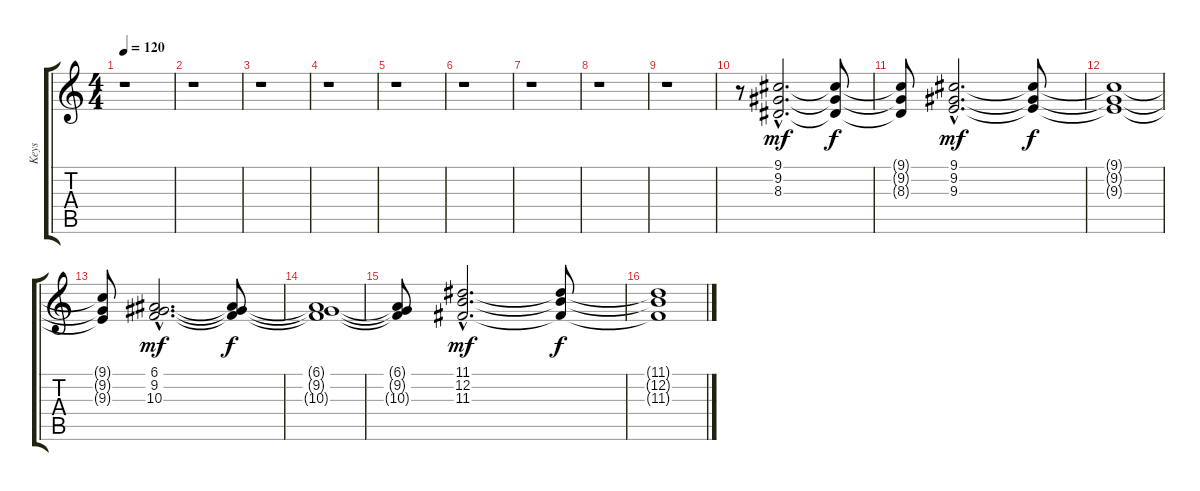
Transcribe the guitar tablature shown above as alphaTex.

\track ("Keys" "Keys") {instrument pad4choir}
\staff {score tabs}
\tuning (E4 B3 G3 D3 A2 E2) {hide}
\ts (4 4)
\tempo 120
\clef g2
\ks c
r.1{dy mf} |
r.1 |
r.1 |
r.1 |
r.1 |
r.1 |
r.1 |
r.1 |
r.1 |
r.8 (9.1{hac} 9.2{hac} 8.3{hac}).2{d volume 4} (9.1{t} 9.2{t} 8.3{t}).8{dy f} |
(9.1{t} 9.2{t} 8.3{t}).8 (9.1{hac} 9.2{hac} 9.3{hac}).2{d dy mf} (9.1{t} 9.2{t} 9.3{t}).8{dy f} |
(9.1{t} 9.2{t} 9.3{t}).1 |
(9.1{t} 9.2{t} 9.3{t}).8 (6.1{hac} 9.2{hac} 10.3{hac}).2{d dy mf} (6.1{t} 9.2{t} 10.3{t}).8{dy f} |
(6.1{t} 9.2{t} 10.3{t}).1 |
(6.1{t} 9.2{t} 10.3{t}).8 (11.1{hac} 12.2{hac} 11.3{hac}).2{d dy mf} (11.1{t} 12.2{t} 11.3{t}).8{dy f} |
(11.1{t} 12.2{t} 11.3{t}).1
